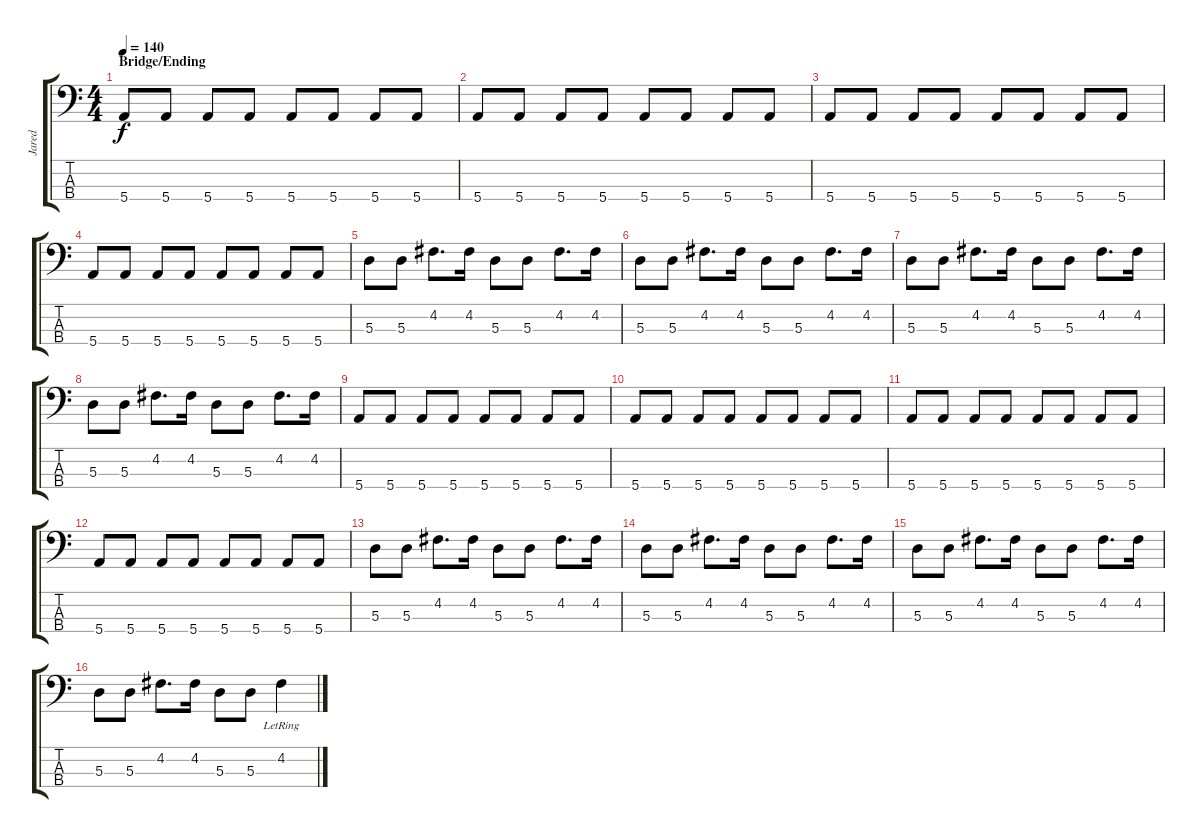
\track ("Jared" "Jared") {instrument electricbassfinger}
\staff {score tabs}
\tuning (G2 D2 A1 E1) {hide}
\ts (4 4)
\section ("" "Bridge/Ending")
\tempo 140
\clef f4
\ks c
5.4.8{dy f} 5.4.8 5.4.8 5.4.8 5.4.8 5.4.8 5.4.8 5.4.8 |
5.4.8 5.4.8 5.4.8 5.4.8 5.4.8 5.4.8 5.4.8 5.4.8 |
5.4.8 5.4.8 5.4.8 5.4.8 5.4.8 5.4.8 5.4.8 5.4.8 |
5.4.8 5.4.8 5.4.8 5.4.8 5.4.8 5.4.8 5.4.8 5.4.8 |
5.3.8 5.3.8 4.2.8{d} 4.2.16 5.3.8 5.3.8 4.2.8{d} 4.2.16 |
5.3.8 5.3.8 4.2.8{d} 4.2.16 5.3.8 5.3.8 4.2.8{d} 4.2.16 |
5.3.8 5.3.8 4.2.8{d} 4.2.16 5.3.8 5.3.8 4.2.8{d} 4.2.16 |
5.3.8 5.3.8 4.2.8{d} 4.2.16 5.3.8 5.3.8 4.2.8{d} 4.2.16 |
5.4.8 5.4.8 5.4.8 5.4.8 5.4.8 5.4.8 5.4.8 5.4.8 |
5.4.8 5.4.8 5.4.8 5.4.8 5.4.8 5.4.8 5.4.8 5.4.8 |
5.4.8 5.4.8 5.4.8 5.4.8 5.4.8 5.4.8 5.4.8 5.4.8 |
5.4.8 5.4.8 5.4.8 5.4.8 5.4.8 5.4.8 5.4.8 5.4.8 |
5.3.8 5.3.8 4.2.8{d} 4.2.16 5.3.8 5.3.8 4.2.8{d} 4.2.16 |
5.3.8 5.3.8 4.2.8{d} 4.2.16 5.3.8 5.3.8 4.2.8{d} 4.2.16 |
5.3.8 5.3.8 4.2.8{d} 4.2.16 5.3.8 5.3.8 4.2.8{d} 4.2.16 |
5.3.8 5.3.8 4.2.8{d} 4.2.16 5.3.8 5.3.8 4.2{lr}.4
